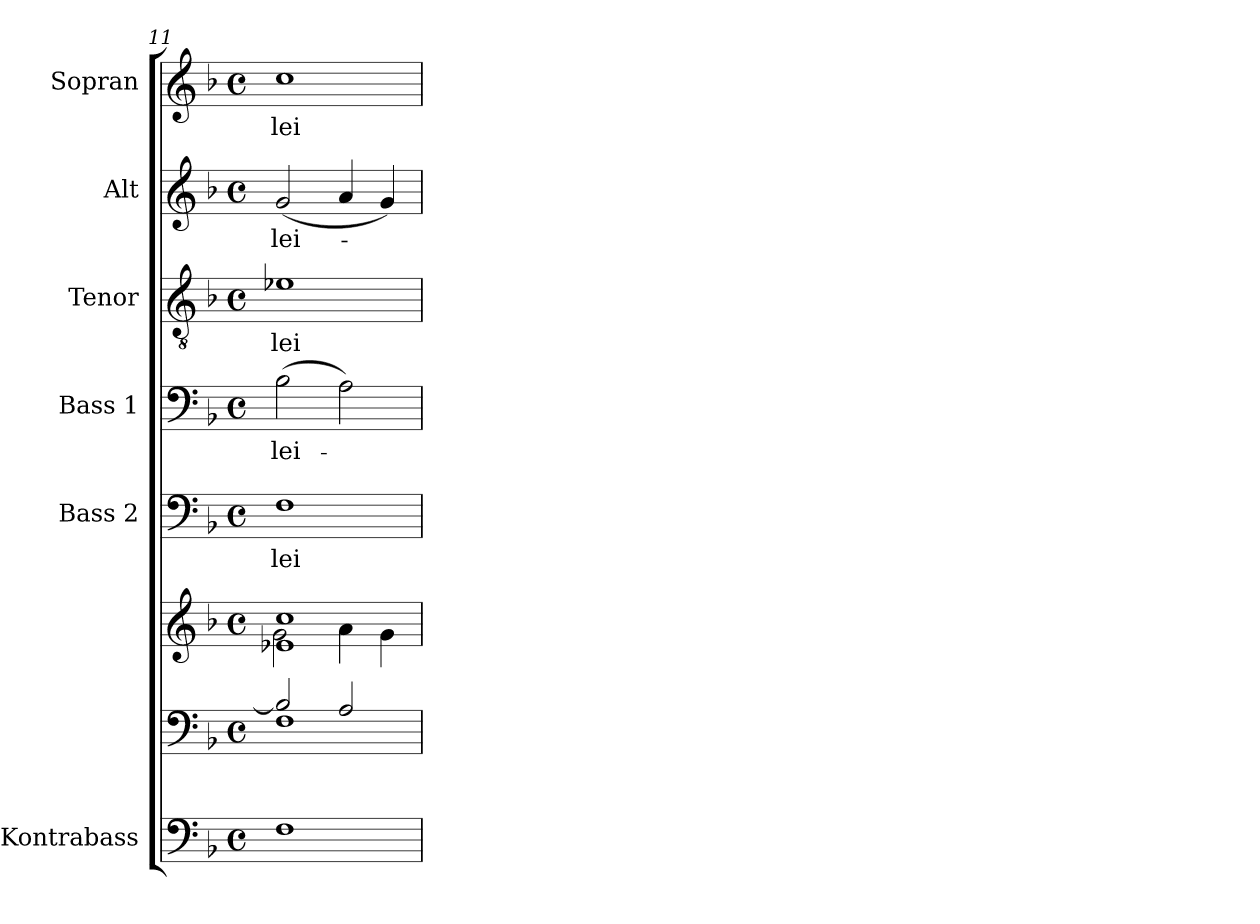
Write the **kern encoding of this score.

**kern	**kern	**kern	**kern	**text	**kern	**text	**kern	**text	**kern	**text	**kern	**text
*part7	*part6	*part6	*part5	*part5	*part4	*part4	*part3	*part3	*part2	*part2	*part1	*part1
*staff8	*staff7	*staff6	*staff5	*staff5	*staff4	*staff4	*staff3	*staff3	*staff2	*staff2	*staff1	*staff1
*I"Kontrabass	*	*	*I"Bass 2	*	*I"Bass 1	*	*I"Tenor	*	*I"Alt	*	*I"Sopran	*
*I'Kb.	*	*	*I'B. 2	*	*I'B. 1	*	*I'T.	*	*I'A.	*	*I'S.	*
!!LO:LB:g=z
*clefF4	*clefF4	*clefG2	*clefF4	*	*clefF4	*	*clefGv2	*	*clefG2	*	*clefG2	*
*ITrd7c12	*	*	*	*	*	*	*	*	*	*	*	*
*k[b-]	*k[b-]	*k[b-]	*k[b-]	*	*k[b-]	*	*k[b-]	*	*k[b-]	*	*k[b-]	*
*F:	*F:	*F:	*F:	*	*F:	*	*F:	*	*F:	*	*F:	*
*M4/4	*M4/4	*M4/4	*M4/4	*	*M4/4	*	*M4/4	*	*M4/4	*	*M4/4	*
*met(c)	*met(c)	*met(c)	*met(c)	*	*met(c)	*	*met(c)	*	*met(c)	*	*met(c)	*
=11	=11	=11	=11	=11	=11	=11	=11	=11	=11	=11	=11	=11
*	*^	*^	*	*	*	*	*	*	*	*	*	*
!	!	!	!	!	!	!LO:LY:b	!	!LO:LY:b	!	!LO:LY:b	!	!LO:LY:b	!	!LO:LY:b
1FF	2B-/]	1F	1e- 1cc	2g\	1F	-lei-	(>2B-\	-lei-	1e-X	-lei-	(<2g/	-lei-	1cc	-lei-
.	2A/	.	.	4a\	.	.	2A\)	.	.	.	4a/	.	.	.
.	.	.	.	4g\	.	.	.	.	.	.	4g/)	.	.	.
*	*v	*v	*	*	*	*	*	*	*	*	*	*	*	*
*	*	*v	*v	*	*	*	*	*	*	*	*	*	*
=	=	=	=	=	=	=	=	=	=	=	=	=
*-	*-	*-	*-	*-	*-	*-	*-	*-	*-	*-	*-	*-
